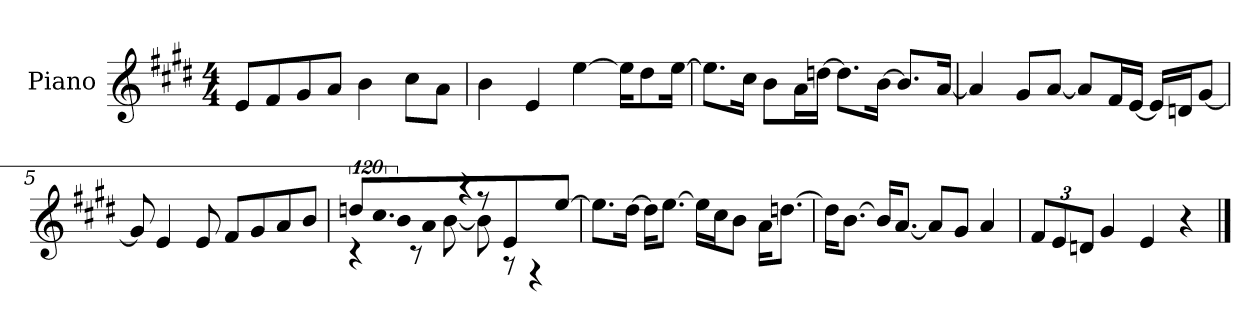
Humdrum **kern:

**kern
*part1
*staff1
*I"Piano
*I'P-no
*clefG2
*k[f#c#g#d#]
*M4/4
*MM90
=1
8e/L
8f#/
8g#/
8a/J
4b\
8cc#\L
8a\J
=2
4b\
4e/
[4ee\
16ee\KL]
8dd#\
[16ee\Jk
=3
8.ee\L]
16cc#\Jk
8b\L
16a\L
[16ddn\JJ
8.dd\L]
[16b\Jk
8.b/L]
[16a/Jk
=4
4a/]
8g#/L
[8a/J
8a/L]
16f#/L
[16e/JJ
16e/LL]
16dn/J
[8g#/J
!!LO:LB:g=z
=5
8g#/]
4e/
8e/
8f#/L
8g#/
8a/
8b/J
=6
!LO:N:vis=16.
*^
960%103ddn/LL	4r
!LO:N:vis=16.	!
960%103cc#/	.
!LO:N:vis=16	!
1920%137b/J	.
.	8r
!LO:N:vis=8	!
960%137a/J	.
.	[8b\
!LO:N:vis=16	!
1920%137r	.
8r	8b\]
4e/	8r
.	4r
[8ee/	.
*v	*v
=7
8.ee\L]
[16dd#\Jk
16dd#\KL]
[8.ee\J
16ee\LL]
16cc#\J
8b\J
16a\KL
[8.ddn\J
=8
16dd\KL]
[8.b\J
16b/KL]
[8.a/J
8a/L]
8g#/J
4a/
!!LO:LB:g=z
=9
*Xbrackettup
12f#/L
12e/
12dn/J
4g#/
4e/
4r
==
*-
